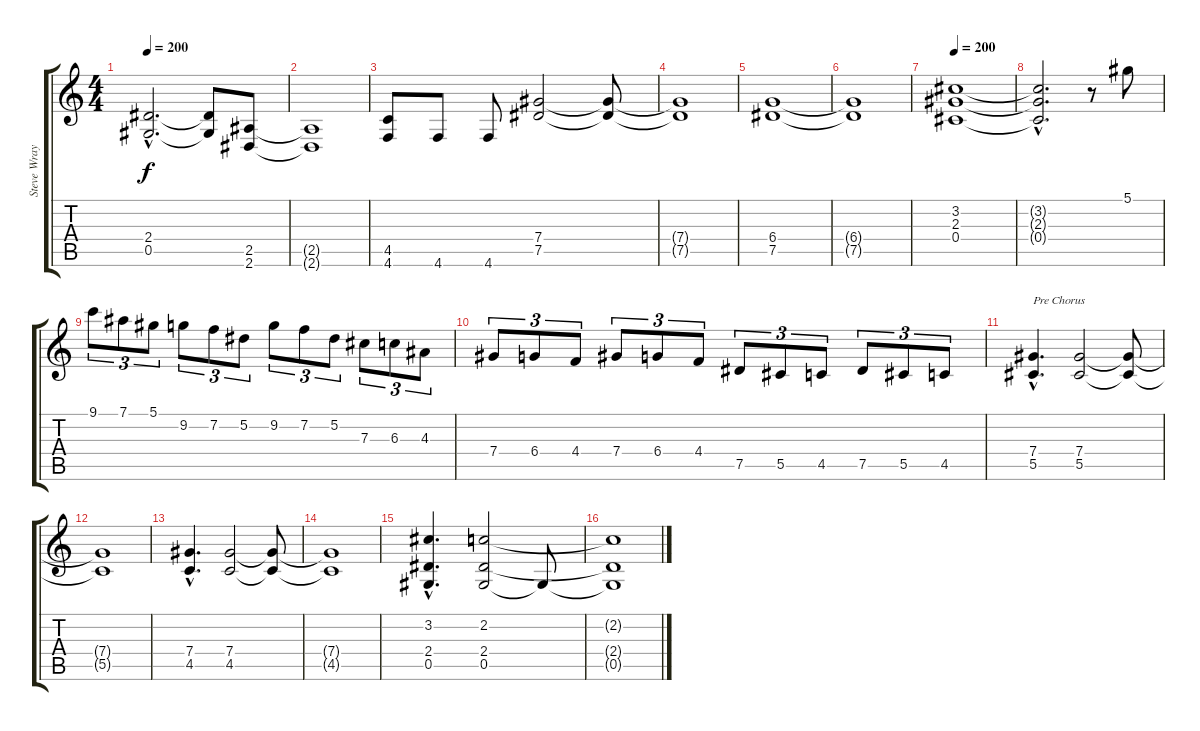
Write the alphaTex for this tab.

\track ("Steve Wray" "Steve Wray") {instrument distortionguitar}
\staff {score tabs}
\tuning (Eb4 Bb3 Gb3 Db3 Ab2 Db2) {hide}
\ts (4 4)
\tempo 200
\clef g2
\ks c
(2.4{hac} 0.5{hac}).2{d dy f} (2.4{t} 0.5{t}).8 (2.5 2.6).8 |
(2.5{t} 2.6{t}).1 |
(4.5 4.6).8 4.6.8 4.6.8 (7.4 7.5).2 (7.4{t} 7.5{t}).8 |
(7.4{t} 7.5{t}).1 |
(6.4 7.5).1 |
(6.4{t} 7.5{t}).1 |
\tempo 200
(3.2 2.3 0.4).1 |
(3.2{hac t} 2.3{hac t} 0.4{hac t}).2{d} r.8 5.1.8 |
9.1.8{tu (3 2)} 7.1.8{tu (3 2)} 5.1.8{tu (3 2)} 9.2.8{tu (3 2)} 7.2.8{tu (3 2)} 5.2.8{tu (3 2)} 9.2.8{tu (3 2)} 7.2.8{tu (3 2)} 5.2.8{tu (3 2)} 7.3.8{tu (3 2)} 6.3.8{tu (3 2)} 4.3.8{tu (3 2)} |
7.4.8{tu (3 2)} 6.4.8{tu (3 2)} 4.4.8{tu (3 2)} 7.4.8{tu (3 2)} 6.4.8{tu (3 2)} 4.4.8{tu (3 2)} 7.5.8{tu (3 2)} 5.5.8{tu (3 2)} 4.5.8{tu (3 2)} 7.5.8{tu (3 2)} 5.5.8{tu (3 2)} 4.5.8{tu (3 2)} |
(7.4{hac} 5.5{hac}).4{d txt "Pre Chorus"} (7.4 5.5).2 (7.4{t} 5.5{t}).8 |
(7.4{t} 5.5{t}).1 |
(7.4{hac} 4.5{hac}).4{d} (7.4 4.5).2 (7.4{t} 4.5{t}).8 |
(7.4{t} 4.5{t}).1 |
(3.2{hac} 2.4{hac} 0.5{hac}).4{d} (2.2 2.4 0.5).2 0.5{t}.8 |
(2.2{t} 2.4{t} 0.5{t}).1
